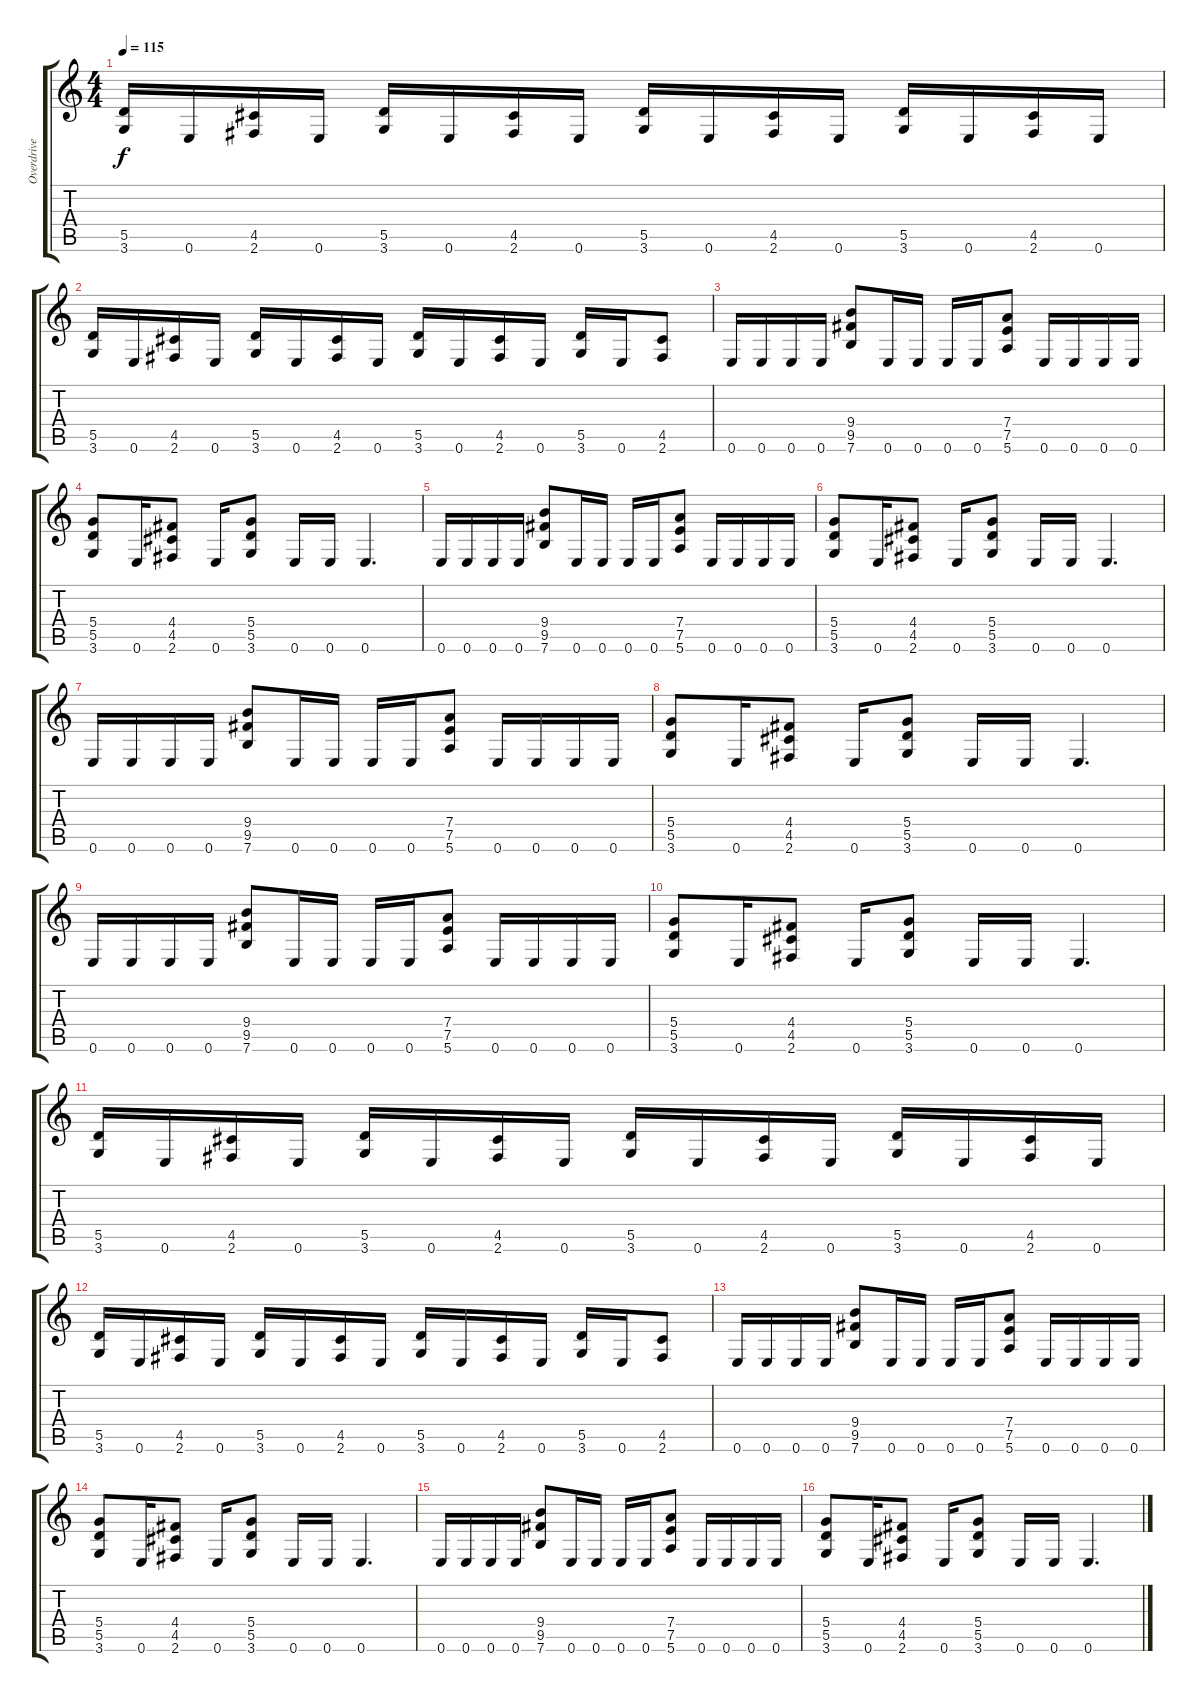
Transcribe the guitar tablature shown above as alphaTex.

\track ("Overdrive Gtr" "Overdrive ") {instrument overdrivenguitar}
\staff {score tabs}
\tuning (E4 B3 G3 D3 A2 E2) {hide}
\ts (4 4)
\tempo 115
\clef g2
\ks c
(5.5 3.6).16{txt "" dy f instrument overdrivenguitar} 0.6.16 (4.5 2.6).16 0.6.16 (5.5 3.6).16 0.6.16 (4.5 2.6).16 0.6.16 (5.5 3.6).16 0.6.16 (4.5 2.6).16 0.6.16 (5.5 3.6).16 0.6.16 (4.5 2.6).16 0.6.16 |
(5.5 3.6).16 0.6.16 (4.5 2.6).16 0.6.16 (5.5 3.6).16 0.6.16 (4.5 2.6).16 0.6.16 (5.5 3.6).16 0.6.16 (4.5 2.6).16 0.6.16 (5.5 3.6).16 0.6.16 (4.5 2.6).8 |
0.6.16 0.6.16 0.6.16 0.6.16 (9.4 9.5 7.6).8 0.6.16 0.6.16 0.6.16 0.6.16 (7.4 7.5 5.6).8 0.6.16 0.6.16 0.6.16 0.6.16 |
(5.4 5.5 3.6).8 0.6.16 (4.4 4.5 2.6).8 0.6.16 (5.4 5.5 3.6).8 0.6.16 0.6.16 0.6.4{d} |
0.6.16 0.6.16 0.6.16 0.6.16 (9.4 9.5 7.6).8 0.6.16 0.6.16 0.6.16 0.6.16 (7.4 7.5 5.6).8 0.6.16 0.6.16 0.6.16 0.6.16 |
(5.4 5.5 3.6).8 0.6.16 (4.4 4.5 2.6).8 0.6.16 (5.4 5.5 3.6).8 0.6.16 0.6.16 0.6.4{d} |
0.6.16 0.6.16 0.6.16 0.6.16 (9.4 9.5 7.6).8 0.6.16 0.6.16 0.6.16 0.6.16 (7.4 7.5 5.6).8 0.6.16 0.6.16 0.6.16 0.6.16 |
(5.4 5.5 3.6).8 0.6.16 (4.4 4.5 2.6).8 0.6.16 (5.4 5.5 3.6).8 0.6.16 0.6.16 0.6.4{d} |
0.6.16 0.6.16 0.6.16 0.6.16 (9.4 9.5 7.6).8 0.6.16 0.6.16 0.6.16 0.6.16 (7.4 7.5 5.6).8 0.6.16 0.6.16 0.6.16 0.6.16 |
(5.4 5.5 3.6).8 0.6.16 (4.4 4.5 2.6).8 0.6.16 (5.4 5.5 3.6).8 0.6.16 0.6.16 0.6.4{d} |
(5.5 3.6).16 0.6.16 (4.5 2.6).16 0.6.16 (5.5 3.6).16 0.6.16 (4.5 2.6).16 0.6.16 (5.5 3.6).16 0.6.16 (4.5 2.6).16 0.6.16 (5.5 3.6).16 0.6.16 (4.5 2.6).16 0.6.16 |
(5.5 3.6).16 0.6.16 (4.5 2.6).16 0.6.16 (5.5 3.6).16 0.6.16 (4.5 2.6).16 0.6.16 (5.5 3.6).16 0.6.16 (4.5 2.6).16 0.6.16 (5.5 3.6).16 0.6.16 (4.5 2.6).8 |
0.6.16 0.6.16 0.6.16 0.6.16 (9.4 9.5 7.6).8 0.6.16 0.6.16 0.6.16 0.6.16 (7.4 7.5 5.6).8 0.6.16 0.6.16 0.6.16 0.6.16 |
(5.4 5.5 3.6).8 0.6.16 (4.4 4.5 2.6).8 0.6.16 (5.4 5.5 3.6).8 0.6.16 0.6.16 0.6.4{d} |
0.6.16 0.6.16 0.6.16 0.6.16 (9.4 9.5 7.6).8 0.6.16 0.6.16 0.6.16 0.6.16 (7.4 7.5 5.6).8 0.6.16 0.6.16 0.6.16 0.6.16 |
(5.4 5.5 3.6).8 0.6.16 (4.4 4.5 2.6).8 0.6.16 (5.4 5.5 3.6).8 0.6.16 0.6.16 0.6.4{d}
